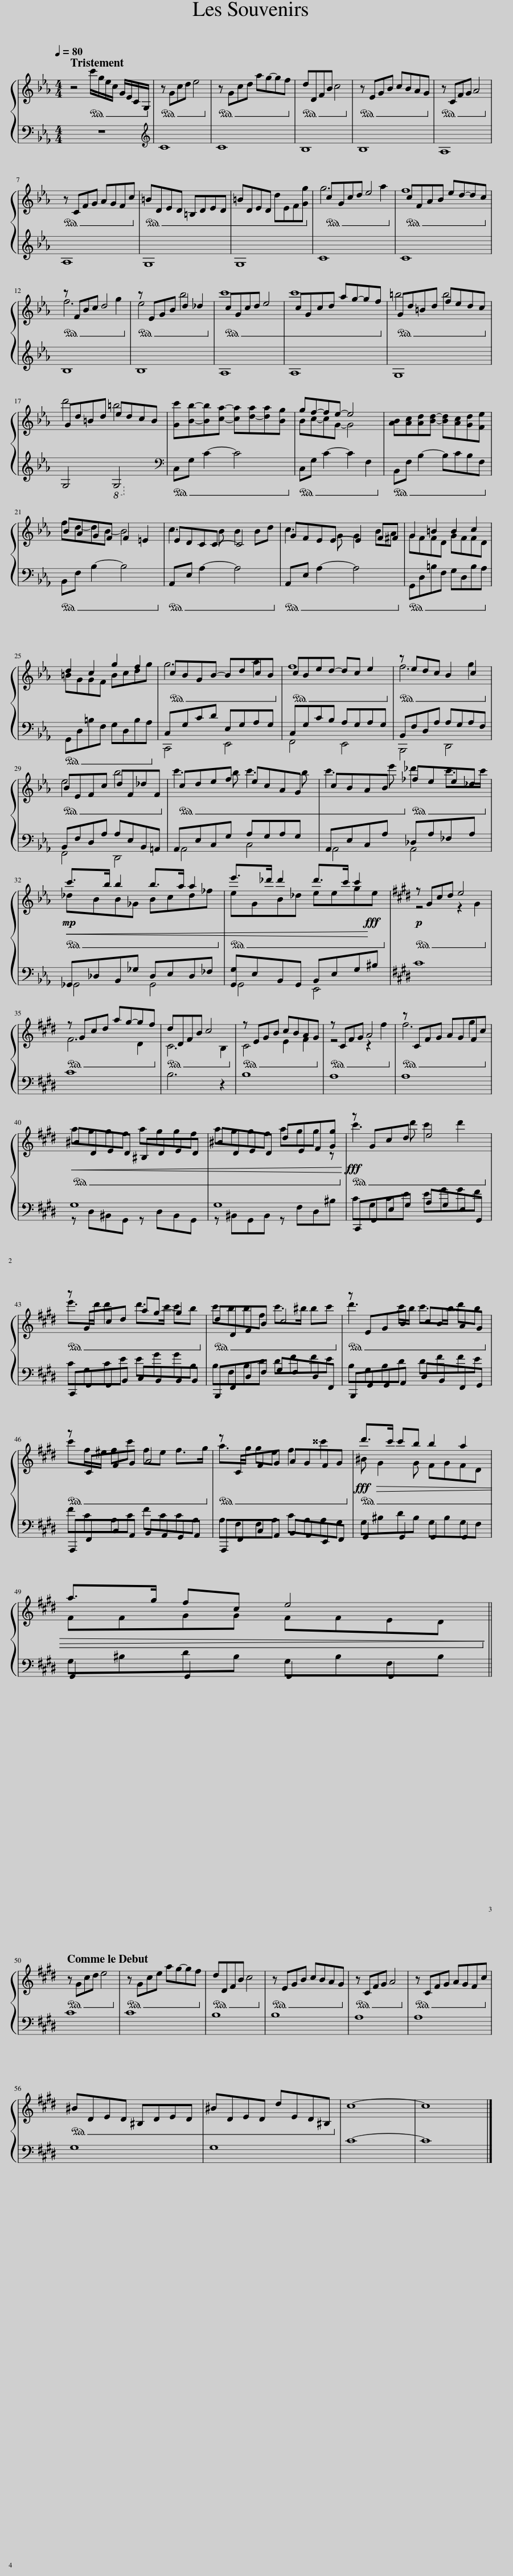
X:1
%%score { ( 1 3 ) | ( 2 4 ) }
L:1/8
Q:1/4=80
M:4/4
I:linebreak $
K:Eb
V:1 treble
V:3 treble
V:2 bass
V:4 bass
V:1
 z4!ped! c'/g/e/c/ G/E/C/G,/!ped-up! |!ped! z Gcd e4!ped-up! |!ped! z Gcd ag-gf!ped-up! |!ped! dDFB c4!ped-up! |!ped! z EGB cBAG!ped-up! | %5
!ped! z CFG A4!ped-up! |$!ped! z CFG AGFc!ped-up! |!ped! =BDED =B,DED | =BDED dEF[Gg]!ped-up! |!ped! cGcd e4!ped-up! | %10
!ped! cFAB ed-dc!ped-up! |$!ped! z FBc d4!ped-up! |!ped! z EGB d2 _d2!ped-up! |!ped! cGcd e4 | cGcd ag-gf!ped-up! | %15
!ped! Gd=Bd fedc!ped-up! |$ Gd=Bd edcB | [Gc']!ped![Bb]-[Bb][ca]- [ca][d-a][da][Bg]!ped-up! | g!ped!f-fe- e4!ped-up! | [AB]!ped![Ac][Ad][Bd]- [Bd][Ac][Gd][Fe]!ped-up! |$ %20
 B!ped!AGF F2 =E2!ped-up! | E!ped!DCC- C4!ped-up! | G!ped!FEE- E2 F^F!ped-up! | G2!ped! =B2 B2 c2!ped-up! |$ d2!ped! c2 g2 f2!ped-up! | %25
!ped! cBGB- BdcB!ped-up! |!ped! cBed- dc e2!ped-up! |!ped! z edc B2 c2!ped-up! |$!ped! BEFc dF_dF!ped-up! |!ped! cdef ecAG | %30
 cBAB!ped-up!!ped! _fee_d!ped-up! |$!mp!!ped!!<(! c'>b b2 b>a a2!ped-up! |!ped! e'>_d' d'2 d'>c' c'2!<)!!ped-up! |[K:E]!p!!ped! z Gcd e4!ped-up! |$!ped! z Gcd ag-gf!ped-up! | %35
!ped! dDFB c4!ped-up! |!ped! z EGB cBAG!ped-up! |!ped! z CFG A4!ped-up! |!ped! z CFG AGFc!ped-up! |$!ped!!<(! ^BDED ^B,DED | %40
 ^BDED dEF[Gg]!ped-up!!<)! |!fff!!ped! z Gcd e4!ped-up! |$!ped! z Gcd ag- g2!ped-up! |!ped! dDFB c4!ped-up! |!ped! z EGB cBAG!ped-up! |$ %45
!ped! z CFG A4!ped-up! |!ped! z CFG AGFG!ped-up! |!fff!!ped!!>(! d'>c' c'b b2 a2 |$ a>g fc e4!ped-up!!>)! ||$!ped! z Gcd e4!ped-up! | %50
!ped! z Gce ag-gf!ped-up! |!ped! dDFB c4!ped-up! |!ped! z EGB cBAG!ped-up! |!ped! z CFG A4!ped-up! |!ped! z CFG AGFc!ped-up! |$ %55
!ped! ^BDED ^B,DED | ^BDED dED^B,!ped-up! | c8- | c8 |] %59
V:2
 z8 |[K:treble] C8 | C8 | B,8 | B,8 | %5
 A,8 |$ A,8 | G,8 | G,8 | C8 | %10
 C8 |$ B,8 | B,8 | A,8 | A,8 | %15
 G,8 |$ G,4!8vb(! G,,4!8vb)! |[K:bass] C,G, C2- C4 | C,G, C2- C2 F,2 | B,,F, B,2- B,CB,F, |$ %20
 B,,F, B,2- B,4 | A,,E, A,2- A,4 | A,,E, A,2- A,4 | G,,D,=B,F, G,D,B,A, |$ G,,D,=B,F, G,D,B,A, | %25
 C,G,CD E,G,A,G, | C,G,CB, A,G,A,G, | B,,F,D,A, A,G,A,F, |$ B,,F,D,A, A,E,B,,=A,, | A,,E,C,G, A,G,A,G, | %30
 A,,E,C,A, _D,A,_F,A, |$ _G,,_D,B,,_G, D,E,D,_F, | [G,,G,]E,B,,G,, B,,E,G,^B, |[K:E] C8 |$ C8 | %35
 B,6 z2 | B,8 | A,8 | A,8 |$ G,8 | %40
 G,8 | C,,G,,E,G, A,G,E,G,, |$ C,,G,,G,,B,, C,B,,B,,B,, | B,,,F,,D,F, G,F,D,F,, | B,,,G,,G,,A,, D,B,,F,,G,, |$ %45
 A,,,F,,C,A,, B,,A,,G,,A,, | A,,,F,,C,A,, B,,A,,E,,F,, | G,,2 G,,2 G,,2 G,,2 |$ G,,2 G,,2 G,,2 G,,2 ||$ C8 | %50
 C8 | B,8 | B,8 | A,8 | A,8 |$ %55
 G,8 | G,8 | C8- | C8 |] %59
V:3
 x8 | x8 | x8 | x8 | x8 | %5
 x8 |$ x8 | x8 | x8 | g6 a2 | %10
 f8 |$ f6 g2 | e4 b4 | c'8 | c'8 | %15
 =b4 b4 |$ d'4 =b4 | x8 | Bc-cG- G4 | x8 |$ %20
 fd-dB- B4 | c3 B B2 Bd | c3 G G2 BA | GFFD GFFD |$ =BGGF Bcdg | %25
 g6 a2 | f8 | f6 g2 |$ e4 b4 | c'3 b c'3 b | %30
 c'3 e' _d'2 c'>c' |$ _dBB_G Bcd_f | eGB_d eeg!fff!e |[K:E] z4 z2 G2 |$ F6 D2 | %35
 C6 B,2 | C4 E2 F2 | z4 z2 f2 | f6 g2 |$ aggf aggf | %40
 aggf agg z | c'3 d' c'2 d'2 |$ e'>d' d'2 d'>c' c'b | c'bbf c'>^b bc' | d'3 c'/b/ c'>b d'b |$ %45
 c'f/^e/ fc' fe f>g | a>g ge f2 ^^c'2 | ^B G2 G FGFD |$ FFGG FFED ||$ x8 | %50
 x8 | x8 | x8 | x8 | x8 |$ %55
 x8 | x8 | x8 | x8 |] %59
V:4
 x8 |[K:treble] x8 | x8 | x8 | x8 | %5
 x8 |$ x8 | x8 | x8 | x8 | %10
 x8 |$ x8 | x8 | x8 | x8 | %15
 x8 |$ x4!8vb(! x4!8vb)! |[K:bass] x8 | x8 | x8 |$ %20
 x8 | x8 | x8 | x8 |$ x8 | %25
 C,,4 E,,4 | F,,4 E,,4 | B,,,4 D,,4 |$ F,,4 D,,4 | A,,4 C,4 | %30
 A,,4 A,,4 |$ _G,,4 G,,4 | G,,4 E,,4 |[K:E] x8 |$ x8 | %35
 x8 | x8 | x8 | x8 |$ z D,^B,,G,, z D,B,,G,, | %40
 z ^B,,G,,B,, z F,D,^B, | CG,CE EGGF |$ CG,CE EGGB, | B,F,B,D DFFE | B,G,B,D DFFE |$ %45
 FCA,C FCCA, | A,F,F,A, CA,A,G, | G,^B,DB, G,B,G,F, |$ G,^B,DB, G,B,F,B, ||$ x8 | %50
 x8 | x8 | x8 | x8 | x8 |$ %55
 x8 | x8 | x8 | x8 |] %59
